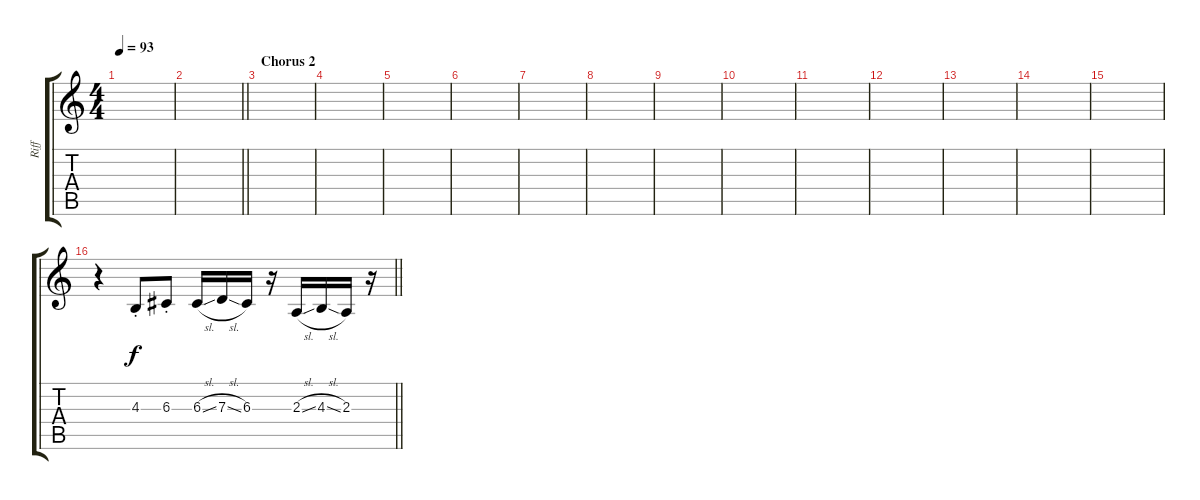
\track ("Riff" "Riff") {instrument shamisen}
\staff {score tabs}
\tuning (E4 B3 G3 D3 A2 E2) {hide}
\ts (4 4)
\tempo 93
\clef g2
\ks c
|
\barLineRight lightlight
|
\section ("" "Chorus 2")
|
|
|
|
|
|
|
|
|
|
|
|
|
\barLineRight lightlight
r.4 4.3{st}.8 6.3{st}.8 6.3{sl}.16 7.3{sl}.16 6.3.16 r.16 2.3{sl}.16 4.3{sl}.16 2.3.16 r.16
